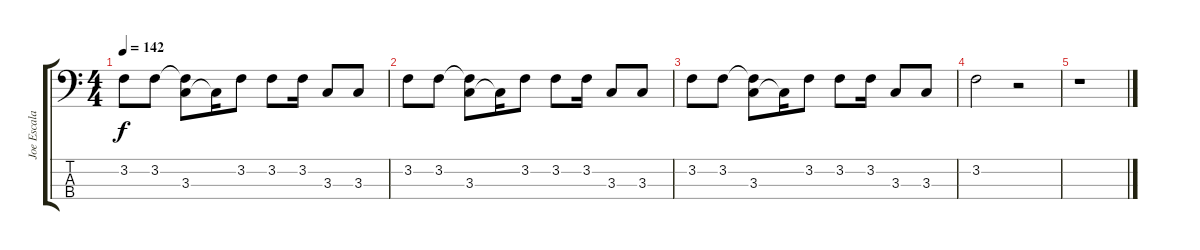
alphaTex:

\track ("Joe Escalante" "Joe Escala") {instrument electricbasspick}
\staff {score tabs}
\tuning (G2 D2 A1 E1) {hide}
\ts (4 4)
\tempo 142
\clef f4
\ks c
3.2.8{dy f} 3.2.8 (3.2{t} 3.3).8 3.3{t}.16 3.2.8 3.2.8 3.2.16 3.3.8 3.3.8 |
3.2.8 3.2.8 (3.2{t} 3.3).8 3.3{t}.16 3.2.8 3.2.8 3.2.16 3.3.8 3.3.8 |
3.2.8 3.2.8 (3.2{t} 3.3).8 3.3{t}.16 3.2.8 3.2.8 3.2.16 3.3.8 3.3.8 |
3.2.2 r.2 |
r.1
